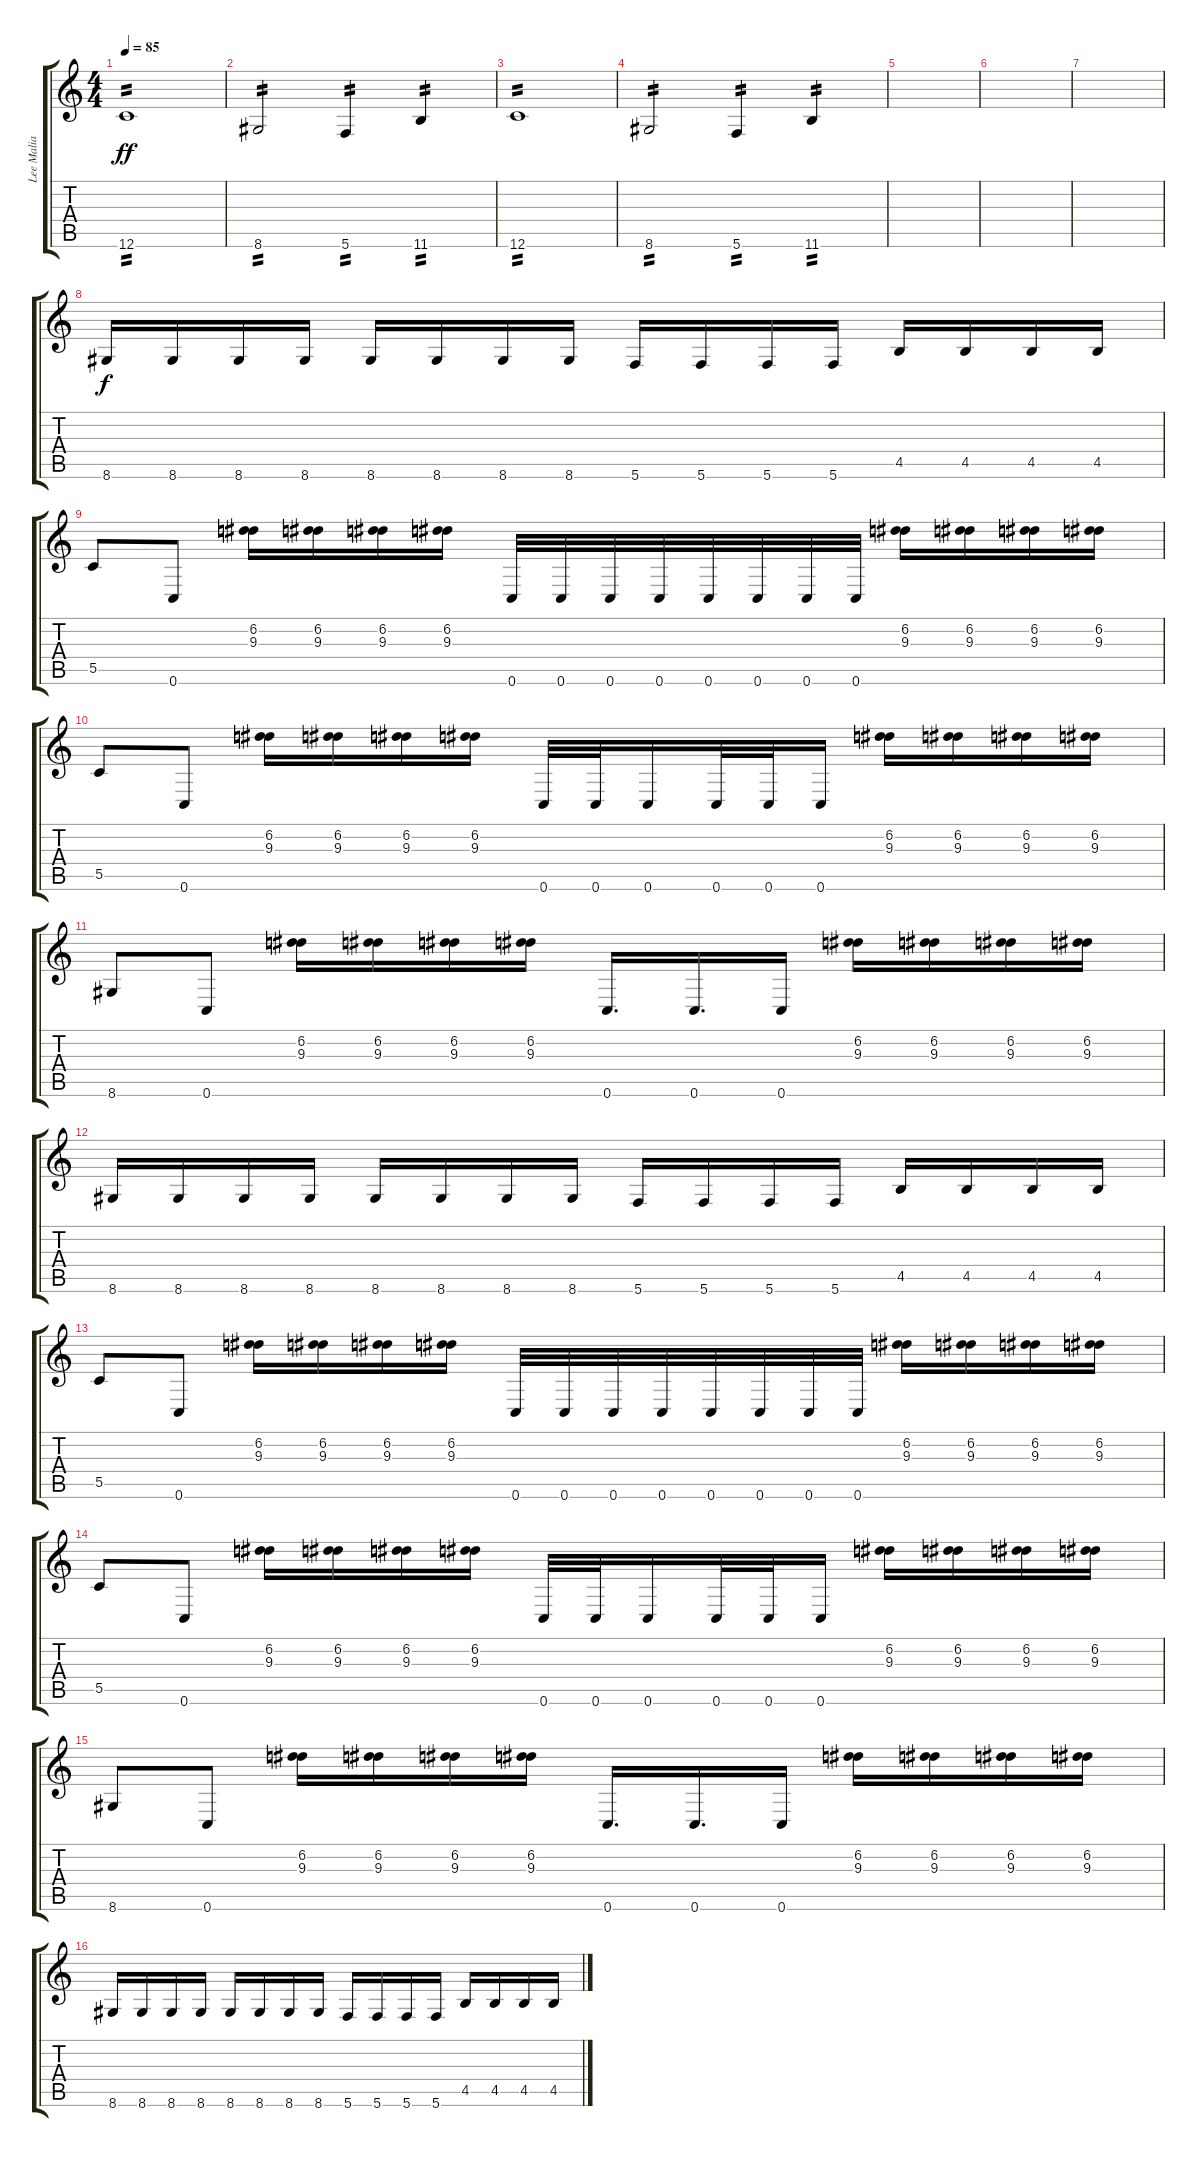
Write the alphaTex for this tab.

\track ("Lee Malia" "Lee Malia") {instrument overdrivenguitar}
\staff {score tabs}
\tuning (D4 A3 F3 C3 G2 C2) {hide}
\ts (4 4)
\tempo 85
\clef g2
\ks c
12.6.1{tp 2 dy ff} |
8.6.2{tp 2} 5.6.4{tp 2} 11.6.4{tp 2} |
12.6.1{tp 2} |
8.6.2{tp 2} 5.6.4{tp 2} 11.6.4{tp 2} |
|
|
|
8.6.16{dy f} 8.6.16 8.6.16 8.6.16 8.6.16 8.6.16 8.6.16 8.6.16 5.6.16 5.6.16 5.6.16 5.6.16 4.5.16 4.5.16 4.5.16 4.5.16 |
5.5.8 0.6.8 (6.2 9.3).16 (6.2 9.3).16 (6.2 9.3).16 (6.2 9.3).16 0.6.32 0.6.32 0.6.32 0.6.32 0.6.32 0.6.32 0.6.32 0.6.32 (6.2 9.3).16 (6.2 9.3).16 (6.2 9.3).16 (6.2 9.3).16 |
5.5.8 0.6.8 (6.2 9.3).16 (6.2 9.3).16 (6.2 9.3).16 (6.2 9.3).16 0.6.32 0.6.32 0.6.16 0.6.32 0.6.32 0.6.16 (6.2 9.3).16 (6.2 9.3).16 (6.2 9.3).16 (6.2 9.3).16 |
8.6.8 0.6.8 (6.2 9.3).16 (6.2 9.3).16 (6.2 9.3).16 (6.2 9.3).16 0.6.16{d} 0.6.16{d} 0.6.16 (6.2 9.3).16 (6.2 9.3).16 (6.2 9.3).16 (6.2 9.3).16 |
8.6.16 8.6.16 8.6.16 8.6.16 8.6.16 8.6.16 8.6.16 8.6.16 5.6.16 5.6.16 5.6.16 5.6.16 4.5.16 4.5.16 4.5.16 4.5.16 |
5.5.8 0.6.8 (6.2 9.3).16 (6.2 9.3).16 (6.2 9.3).16 (6.2 9.3).16 0.6.32 0.6.32 0.6.32 0.6.32 0.6.32 0.6.32 0.6.32 0.6.32 (6.2 9.3).16 (6.2 9.3).16 (6.2 9.3).16 (6.2 9.3).16 |
5.5.8 0.6.8 (6.2 9.3).16 (6.2 9.3).16 (6.2 9.3).16 (6.2 9.3).16 0.6.32 0.6.32 0.6.16 0.6.32 0.6.32 0.6.16 (6.2 9.3).16 (6.2 9.3).16 (6.2 9.3).16 (6.2 9.3).16 |
8.6.8 0.6.8 (6.2 9.3).16 (6.2 9.3).16 (6.2 9.3).16 (6.2 9.3).16 0.6.16{d} 0.6.16{d} 0.6.16 (6.2 9.3).16 (6.2 9.3).16 (6.2 9.3).16 (6.2 9.3).16 |
8.6.16 8.6.16 8.6.16 8.6.16 8.6.16 8.6.16 8.6.16 8.6.16 5.6.16 5.6.16 5.6.16 5.6.16 4.5.16 4.5.16 4.5.16 4.5.16
